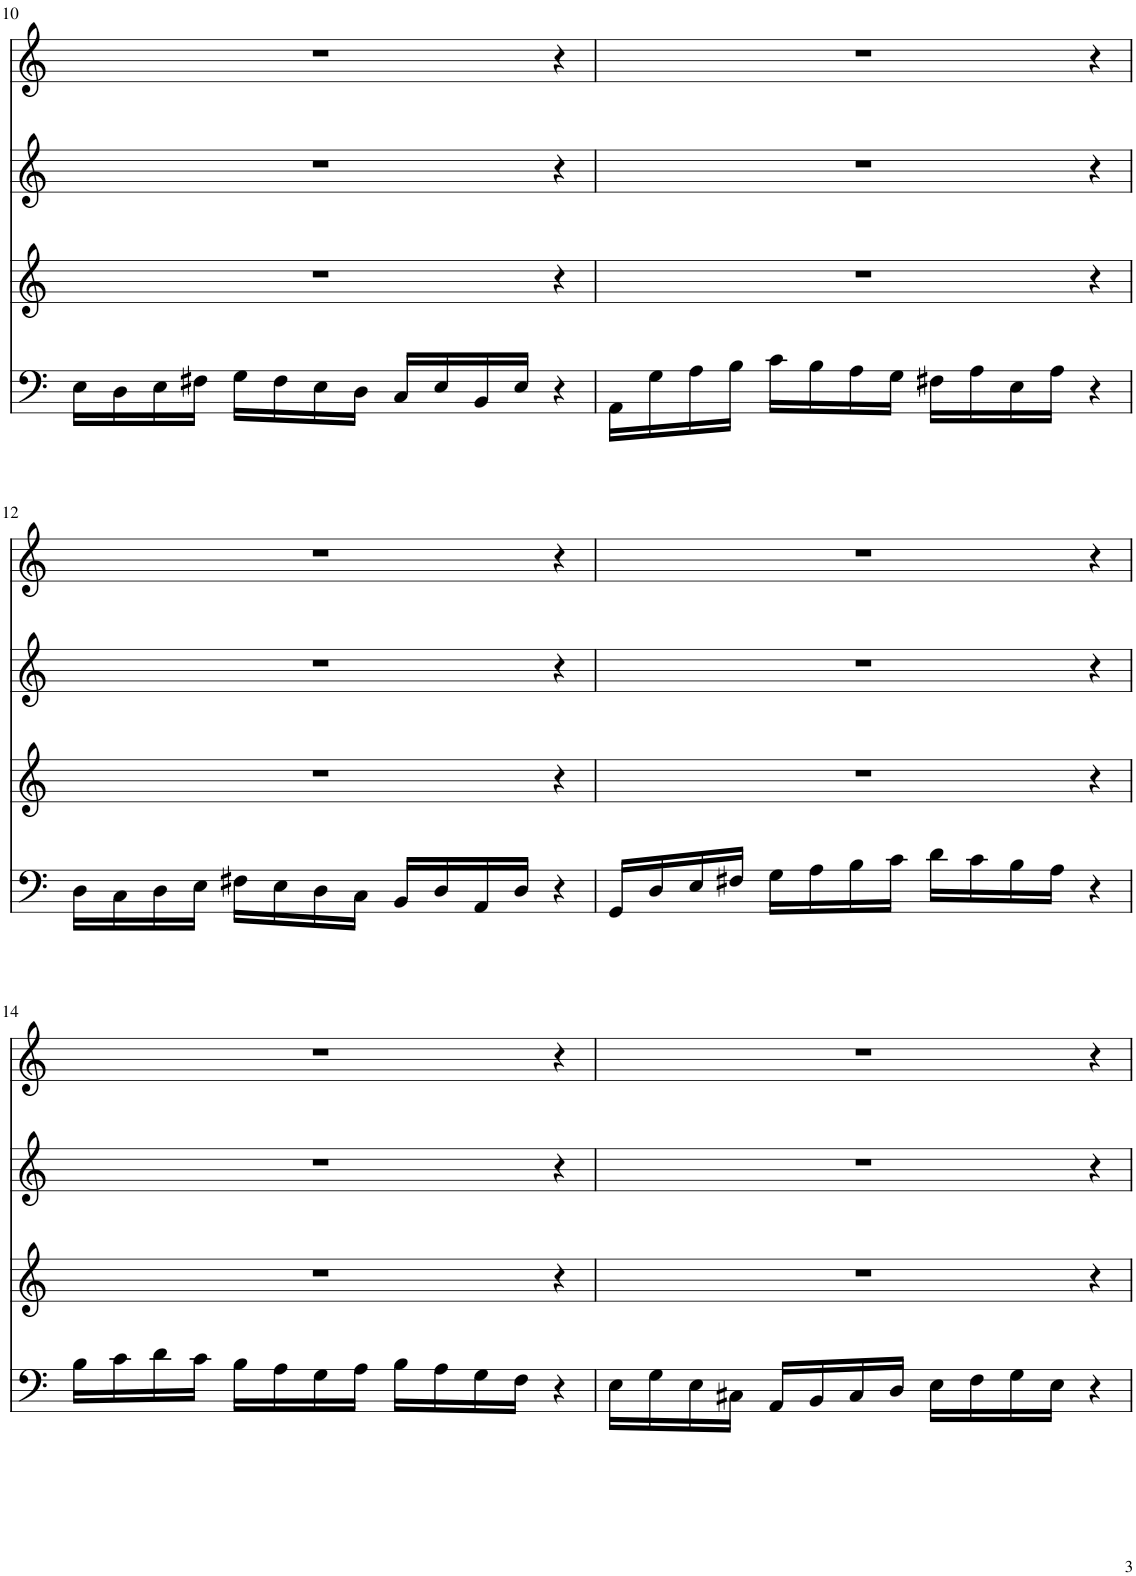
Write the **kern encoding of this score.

**kern	**kern	**kern	**kern
*part4	*part3	*part2	*part1
*staff4	*staff3	*staff2	*staff1
*I"Violoncello	*I"Violoncello	*I"unbenannt	*I"Violoncello
*I'Vc	*I'Vc	*	*I'Vc
!!LO:PB:g=z
*clefF4	*clefG2	*clefG2	*clefG2
*k[]	*k[]	*k[]	*k[]
*M3/4	*	*	*
=10	=10	=10	=10
16E\LL	1r	1r	1r
16D\	.	.	.
16E\	.	.	.
16F#X\JJ	.	.	.
16G\LL	.	.	.
16F#\	.	.	.
16E\	.	.	.
16D\JJ	.	.	.
16C/LL	.	.	.
16E/	.	.	.
16BB/	.	.	.
16E/JJ	.	.	.
4r	.	.	.
4ryy	4r	4r	4r
=11	=11	=11	=11
16AA\LL	1r	1r	1r
16G\	.	.	.
16A\	.	.	.
16B\JJ	.	.	.
16c\LL	.	.	.
16B\	.	.	.
16A\	.	.	.
16G\JJ	.	.	.
16F#X\LL	.	.	.
16A\	.	.	.
16E\	.	.	.
16A\JJ	.	.	.
4r	.	.	.
4ryy	4r	4r	4r
!!LO:LB:g=z
=12	=12	=12	=12
16D\LL	1r	1r	1r
16C\	.	.	.
16D\	.	.	.
16E\JJ	.	.	.
16F#X\LL	.	.	.
16E\	.	.	.
16D\	.	.	.
16C\JJ	.	.	.
16BB/LL	.	.	.
16D/	.	.	.
16AA/	.	.	.
16D/JJ	.	.	.
4r	.	.	.
4ryy	4r	4r	4r
=13	=13	=13	=13
16GG/LL	1r	1r	1r
16D/	.	.	.
16E/	.	.	.
16F#X/JJ	.	.	.
16G\LL	.	.	.
16A\	.	.	.
16B\	.	.	.
16c\JJ	.	.	.
16d\LL	.	.	.
16c\	.	.	.
16B\	.	.	.
16A\JJ	.	.	.
4r	.	.	.
4ryy	4r	4r	4r
!!LO:LB:g=z
=14	=14	=14	=14
16B\LL	1r	1r	1r
16c\	.	.	.
16d\	.	.	.
16c\JJ	.	.	.
16B\LL	.	.	.
16A\	.	.	.
16G\	.	.	.
16A\JJ	.	.	.
16B\LL	.	.	.
16A\	.	.	.
16G\	.	.	.
16F\JJ	.	.	.
4r	.	.	.
4ryy	4r	4r	4r
=15	=15	=15	=15
16E\LL	1r	1r	1r
16G\	.	.	.
16E\	.	.	.
16C#X\JJ	.	.	.
16AA/LL	.	.	.
16BB/	.	.	.
16C#/	.	.	.
16D/JJ	.	.	.
16E\LL	.	.	.
16F\	.	.	.
16G\	.	.	.
16E\JJ	.	.	.
4r	.	.	.
4ryy	4r	4r	4r
=	=	=	=
*-	*-	*-	*-
